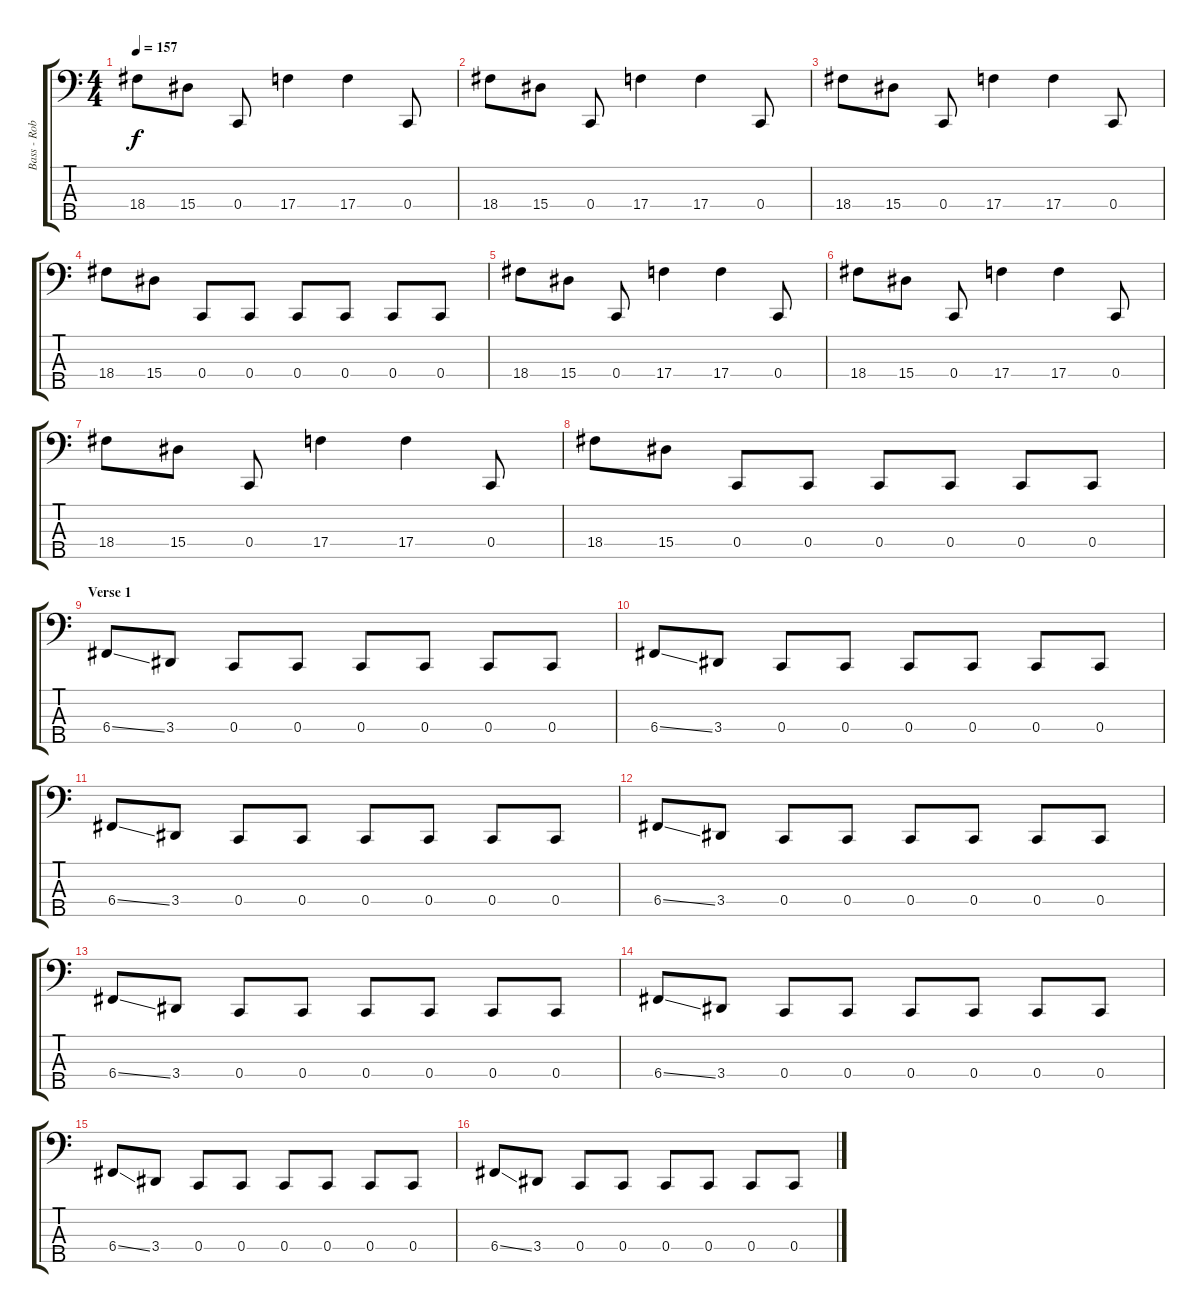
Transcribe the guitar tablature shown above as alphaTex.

\track ("Bass - Rob Trujillo" "Bass - Rob") {instrument electricbasspick}
\staff {score tabs}
\tuning (F2 C2 G1 C1 A0) {hide}
\ts (4 4)
\tempo 157
\clef f4
\ks c
18.4.8{dy f} 15.4.8 0.4.8 17.4.4 17.4.4 0.4.8 |
18.4.8 15.4.8 0.4.8 17.4.4 17.4.4 0.4.8 |
18.4.8 15.4.8 0.4.8 17.4.4 17.4.4 0.4.8 |
18.4.8 15.4.8 0.4.8 0.4.8 0.4.8 0.4.8 0.4.8 0.4.8 |
18.4.8 15.4.8 0.4.8 17.4.4 17.4.4 0.4.8 |
18.4.8 15.4.8 0.4.8 17.4.4 17.4.4 0.4.8 |
18.4.8 15.4.8 0.4.8 17.4.4 17.4.4 0.4.8 |
18.4.8 15.4.8 0.4.8 0.4.8 0.4.8 0.4.8 0.4.8 0.4.8 |
\section ("" "Verse 1")
6.4{ss}.8 3.4.8 0.4.8 0.4.8 0.4.8 0.4.8 0.4.8 0.4.8 |
6.4{ss}.8 3.4.8 0.4.8 0.4.8 0.4.8 0.4.8 0.4.8 0.4.8 |
6.4{ss}.8 3.4.8 0.4.8 0.4.8 0.4.8 0.4.8 0.4.8 0.4.8 |
6.4{ss}.8 3.4.8 0.4.8 0.4.8 0.4.8 0.4.8 0.4.8 0.4.8 |
6.4{ss}.8 3.4.8 0.4.8 0.4.8 0.4.8 0.4.8 0.4.8 0.4.8 |
6.4{ss}.8 3.4.8 0.4.8 0.4.8 0.4.8 0.4.8 0.4.8 0.4.8 |
6.4{ss}.8 3.4.8 0.4.8 0.4.8 0.4.8 0.4.8 0.4.8 0.4.8 |
6.4{ss}.8 3.4.8 0.4.8 0.4.8 0.4.8 0.4.8 0.4.8 0.4.8
